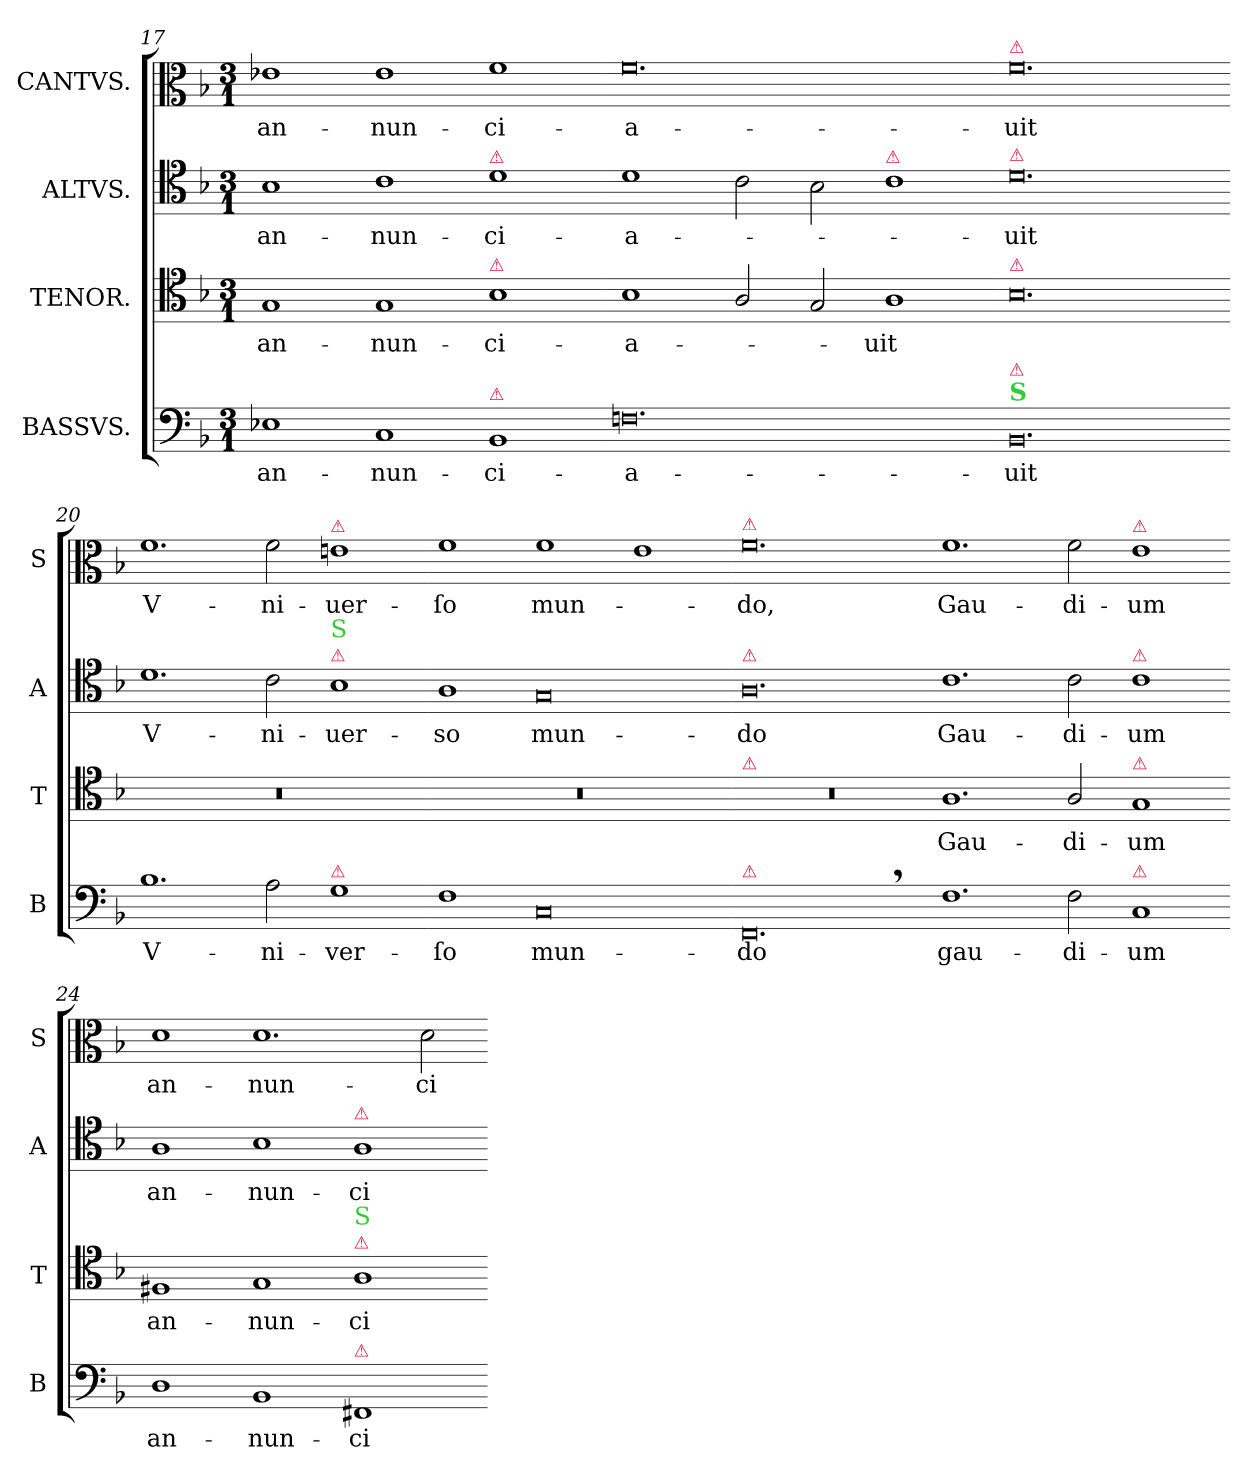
**kern	**text	**kern	**text	**kern	**text	**kern	**text
*part4	*part4	*part3	*part3	*part2	*part2	*part1	*part1
*staff4	*staff4	*staff3	*staff3	*staff2	*staff2	*staff1	*staff1
*I"BASSVS.	*	*I"TENOR.	*	*I"ALTVS.	*	*I"CANTVS.	*
*I'B	*	*I'T	*	*I'A	*	*I'S	*
*clefF4	*	*clefC4	*	*clefC4	*	*clefC3	*
*k[b-]	*	*k[b-]	*	*k[b-]	*	*k[b-]	*
*M3/1	*	*M3/1	*	*M3/1	*	*M3/1	*
=17	=17	=17	=17	=17	=17	=17	=17
1E-X	an-	1G	an-	1B-	an-	1e-X	an-
1C	-nun-	1G	-nun-	1c	-nun-	1e-	-nun-
!	!	!	!	!LO:TX:a:color=crimson:t=⚠	!	!	!
!	!	!LO:TX:a:color=crimson:t=⚠	!	!	!	!	!
!LO:TX:a:color=crimson:t=⚠	!	!	!	!	!	!	!
1BB-	-ci-	1B-	-ci-	1d	-ci-	1f	-ci-
=18-	=18-	=18-	=18-	=18-	=18-	=18-	=18-
0.Fn	-a-	1B-	-a-	1d	-a-	0.f	-a-
.	.	2A/	.	2c\	.	.	.
.	.	2G/	.	2B-\	.	.	.
!	!	!	!	!LO:TX:a:color=crimson:t=⚠	!	!	!
.	.	1A	-uit	1c	.	.	.
=19-	=19-	=19-	=19-	=19-	=19-	=19-	=19-
!	!	!	!	!	!	!LO:TX:a:color=crimson:t=⚠	!
!	!	!	!	!LO:TX:a:color=crimson:t=⚠	!	!	!
!	!	!LO:TX:a:color=crimson:t=⚠	!	!	!	!	!
!LO:TX:a:B:color=limegreen:t=S	!	!	!	!	!	!	!
!LO:TX:a:color=crimson:t=⚠	!	!	!	!	!	!	!
0.BB-	-uit	0.B-	.	0.d	-uit	0.f	-uit
=20-	=20-	=20-	=20-	=20-	=20-	=20-	=20-
1.B-	V-	0.r	.	1.d	V-	1.f	V-
2A\	-ni-	.	.	2c\	-ni-	2f\	-ni-
!	!	!	!	!	!	!LO:TX:a:color=crimson:t=⚠	!
!	!	!	!	!LO:TX:a:color=crimson:t=⚠	!	!	!
!	!	!	!	!LO:TX:a:color=limegreen:t=S	!	!	!
!LO:TX:a:color=crimson:t=⚠	!	!	!	!	!	!	!
1G	-ver-	.	.	1B-	-uer-	1en	-uer-
=21-	=21-	=21-	=21-	=21-	=21-	=21-	=21-
1F	-ſo	0.r	.	1A	-so	1f	-ſo
0C	mun-	.	.	0G	mun-	1f	mun-
.	.	.	.	.	.	1e	.
=22-	=22-	=22-	=22-	=22-	=22-	=22-	=22-
!	!	!	!	!	!	!LO:TX:a:color=crimson:t=⚠	!
!	!	!	!	!LO:TX:a:color=crimson:t=⚠	!	!	!
!	!	!LO:TX:a:color=crimson:t=⚠	!	!	!	!	!
!LO:TX:a:color=crimson:t=⚠	!	!	!	!	!	!	!
0.FF,	-do	0.r	.	0.A	-do	0.f	-do,
=23-	=23-	=23-	=23-	=23-	=23-	=23-	=23-
!	!	!	!LO:LY:i	!	!	!	!
1.F	gau-	1.A	Gau-	1.c	Gau-	1.f	Gau-
!	!	!	!LO:LY:i	!	!	!	!
2F\	-di-	2A/	-di-	2c\	-di-	2f\	-di-
!	!	!	!	!	!	!LO:TX:a:color=crimson:t=⚠	!
!	!	!	!	!LO:TX:a:color=crimson:t=⚠	!	!	!
!	!	!LO:TX:a:color=crimson:t=⚠	!	!	!	!	!
!LO:TX:a:color=crimson:t=⚠	!	!	!	!	!	!	!
!	!	!	!LO:LY:i	!	!	!	!
1C	-um	1G	-um	1c	-um	1e	-um
=24-	=24-	=24-	=24-	=24-	=24-	=24-	=24-
!	!	!	!LO:LY:i	!	!	!	!
1D	an-	1F#X	an-	1A	an-	1d	an-
!	!	!	!LO:LY:i	!	!	!	!
1BB-	-nun-	1G	-nun-	1B-	-nun-	1.d	-nun-
!	!	!	!	!LO:TX:a:color=crimson:t=⚠	!	!	!
!	!	!LO:TX:a:color=crimson:t=⚠	!	!	!	!	!
!	!	!LO:TX:a:color=limegreen:t=S	!	!	!	!	!
!LO:TX:a:color=crimson:t=⚠	!	!	!	!	!	!	!
!	!	!	!LO:LY:i	!	!	!	!
1FF#X	-ci-	1A	-ci-	1A	-ci-	.	.
.	.	.	.	.	.	2d\	-ci-
=-	=-	=-	=-	=-	=-	=-	=-
*-	*-	*-	*-	*-	*-	*-	*-
